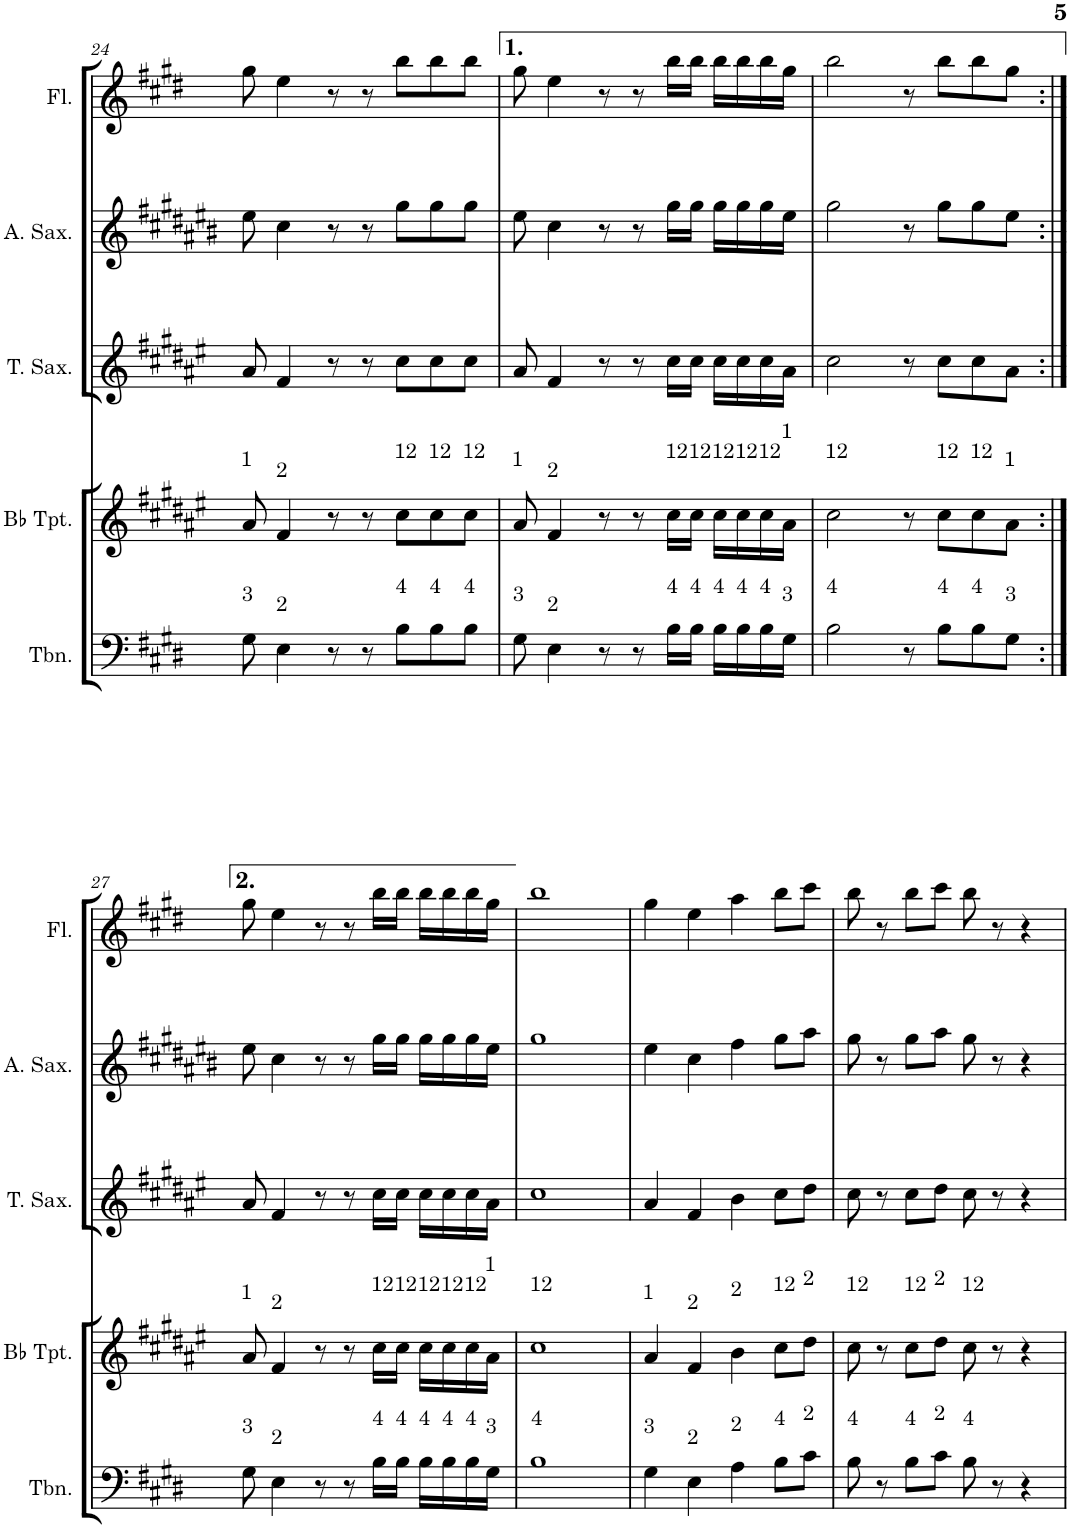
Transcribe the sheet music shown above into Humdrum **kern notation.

**kern	**kern	**kern	**kern	**kern
*part5	*part4	*part3	*part2	*part1
*staff5	*staff4	*staff3	*staff2	*staff1
*I"Trombone	*I"Bb Trumpet	*I"Tenor Saxophone	*I"Alto Saxophone	*I"Flute
*I'Tbn.	*I'Bb Tpt.	*I'T. Sax.	*I'A. Sax.	*I'Fl.
!!LO:PB:g=z
*clefF4	*clefG2	*clefG2	*clefG2	*clefG2
*	*Trd1c2	*Trd8c14	*Trd5c9	*
*k[f#c#g#d#]	*k[f#c#g#d#a#e#]	*k[f#c#g#d#a#e#]	*k[f#c#g#d#a#e#b#]	*k[f#c#g#d#]
*M4/4	*M4/4	*M4/4	*M4/4	*M4/4
=24	=24	=24	=24	=24
!	!LO:TX:a:t=1	!	!	!
!LO:TX:a:t=3	!	!	!	!
8G#\	8a#/	8a#/	8ee#\	8gg#\
!	!LO:TX:a:t=2	!	!	!
!LO:TX:a:t=2	!	!	!	!
4E\	4f#/	4f#/	4cc#\	4ee\
8r	8r	8r	8r	8r
8r	8r	8r	8r	8r
!	!LO:TX:a:t=12	!	!	!
!LO:TX:a:t=4	!	!	!	!
8B\L	8cc#\L	8cc#\L	8gg#\L	8bb\L
!	!LO:TX:a:t=12	!	!	!
!LO:TX:a:t=4	!	!	!	!
8B\	8cc#\	8cc#\	8gg#\	8bb\
!	!LO:TX:a:t=12	!	!	!
!LO:TX:a:t=4	!	!	!	!
8B\J	8cc#\J	8cc#\J	8gg#\J	8bb\J
=25	=25	=25	=25	=25
!	!LO:TX:a:t=1	!	!	!
!LO:TX:a:t=3	!	!	!	!
8G#\	8a#/	8a#/	8ee#\	8gg#\
!	!LO:TX:a:t=2	!	!	!
!LO:TX:a:t=2	!	!	!	!
4E\	4f#/	4f#/	4cc#\	4ee\
8r	8r	8r	8r	8r
8r	8r	8r	8r	8r
!	!LO:TX:a:t=12	!	!	!
!LO:TX:a:t=4	!	!	!	!
16B\LL	16cc#\LL	16cc#\LL	16gg#\LL	16bb\LL
!	!LO:TX:a:t=12	!	!	!
!LO:TX:a:t=4	!	!	!	!
16B\JJ	16cc#\JJ	16cc#\JJ	16gg#\JJ	16bb\JJ
!	!LO:TX:a:t=12	!	!	!
!LO:TX:a:t=4	!	!	!	!
16B\LL	16cc#\LL	16cc#\LL	16gg#\LL	16bb\LL
!	!LO:TX:a:t=12	!	!	!
!LO:TX:a:t=4	!	!	!	!
16B\	16cc#\	16cc#\	16gg#\	16bb\
!	!LO:TX:a:t=12	!	!	!
!LO:TX:a:t=4	!	!	!	!
16B\	16cc#\	16cc#\	16gg#\	16bb\
!	!LO:TX:a:t=1	!	!	!
!LO:TX:a:t=3	!	!	!	!
16G#\JJ	16a#\JJ	16a#\JJ	16ee#\JJ	16gg#\JJ
=26	=26	=26	=26	=26
!	!LO:TX:a:t=12	!	!	!
!LO:TX:a:t=4	!	!	!	!
2B\	2cc#\	2cc#\	2gg#\	2bb\
8r	8r	8r	8r	8r
!	!LO:TX:a:t=12	!	!	!
!LO:TX:a:t=4	!	!	!	!
8B\L	8cc#\L	8cc#\L	8gg#\L	8bb\L
!	!LO:TX:a:t=12	!	!	!
!LO:TX:a:t=4	!	!	!	!
8B\	8cc#\	8cc#\	8gg#\	8bb\
!	!LO:TX:a:t=1	!	!	!
!LO:TX:a:t=3	!	!	!	!
8G#\J	8a#\J	8a#\J	8ee#\J	8gg#\J
!!LO:LB:g=z
=27:|!	=27:|!	=27:|!	=27:|!	=27:|!
!	!LO:TX:a:t=1	!	!	!
!LO:TX:a:t=3	!	!	!	!
8G#\	8a#/	8a#/	8ee#\	8gg#\
!	!LO:TX:a:t=2	!	!	!
!LO:TX:a:t=2	!	!	!	!
4E\	4f#/	4f#/	4cc#\	4ee\
8r	8r	8r	8r	8r
8r	8r	8r	8r	8r
!	!LO:TX:a:t=12	!	!	!
!LO:TX:a:t=4	!	!	!	!
16B\LL	16cc#\LL	16cc#\LL	16gg#\LL	16bb\LL
!	!LO:TX:a:t=12	!	!	!
!LO:TX:a:t=4	!	!	!	!
16B\JJ	16cc#\JJ	16cc#\JJ	16gg#\JJ	16bb\JJ
!	!LO:TX:a:t=12	!	!	!
!LO:TX:a:t=4	!	!	!	!
16B\LL	16cc#\LL	16cc#\LL	16gg#\LL	16bb\LL
!	!LO:TX:a:t=12	!	!	!
!LO:TX:a:t=4	!	!	!	!
16B\	16cc#\	16cc#\	16gg#\	16bb\
!	!LO:TX:a:t=12	!	!	!
!LO:TX:a:t=4	!	!	!	!
16B\	16cc#\	16cc#\	16gg#\	16bb\
!	!LO:TX:a:t=1	!	!	!
!LO:TX:a:t=3	!	!	!	!
16G#\JJ	16a#\JJ	16a#\JJ	16ee#\JJ	16gg#\JJ
=28	=28	=28	=28	=28
!	!LO:TX:a:t=12	!	!	!
!LO:TX:a:t=4	!	!	!	!
1B	1cc#	1cc#	1gg#	1bb
=29	=29	=29	=29	=29
!	!LO:TX:a:t=1	!	!	!
!LO:TX:a:t=3	!	!	!	!
4G#\	4a#/	4a#/	4ee#\	4gg#\
!	!LO:TX:a:t=2	!	!	!
!LO:TX:a:t=2	!	!	!	!
4E\	4f#/	4f#/	4cc#\	4ee\
!	!LO:TX:a:t=2	!	!	!
!LO:TX:a:t=2	!	!	!	!
4A\	4b\	4b\	4ff#\	4aa\
!	!LO:TX:a:t=12	!	!	!
!LO:TX:a:t=4	!	!	!	!
8B\L	8cc#\L	8cc#\L	8gg#\L	8bb\L
!	!LO:TX:a:t=2	!	!	!
!LO:TX:a:t=2	!	!	!	!
8c#\J	8dd#\J	8dd#\J	8aa#\J	8ccc#\J
=30	=30	=30	=30	=30
!	!LO:TX:a:t=12	!	!	!
!LO:TX:a:t=4	!	!	!	!
8B\	8cc#\	8cc#\	8gg#\	8bb\
8r	8r	8r	8r	8r
!	!LO:TX:a:t=12	!	!	!
!LO:TX:a:t=4	!	!	!	!
8B\L	8cc#\L	8cc#\L	8gg#\L	8bb\L
!	!LO:TX:a:t=2	!	!	!
!LO:TX:a:t=2	!	!	!	!
8c#\J	8dd#\J	8dd#\J	8aa#\J	8ccc#\J
!	!LO:TX:a:t=12	!	!	!
!LO:TX:a:t=4	!	!	!	!
8B\	8cc#\	8cc#\	8gg#\	8bb\
8r	8r	8r	8r	8r
4r	4r	4r	4r	4r
=	=	=	=	=
*-	*-	*-	*-	*-
